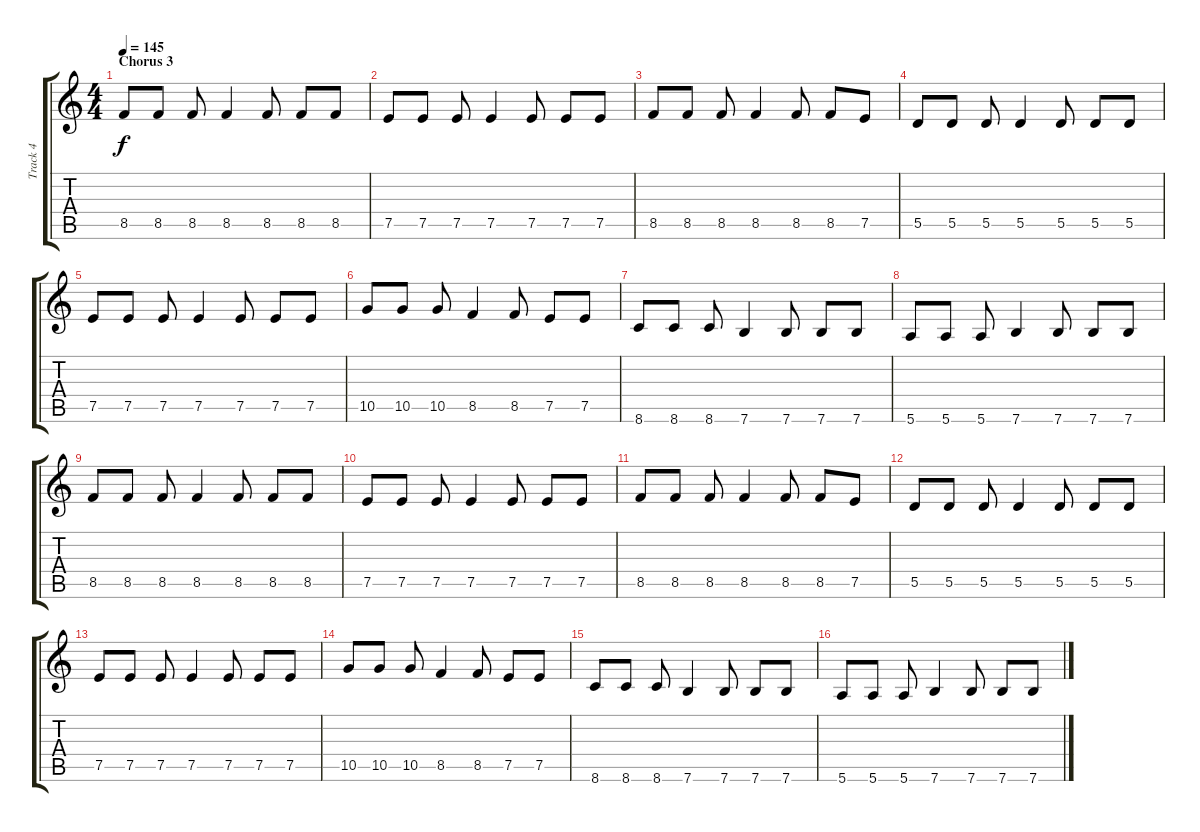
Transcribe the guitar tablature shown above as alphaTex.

\track ("Track 4" "Track 4") {instrument distortionguitar}
\staff {score tabs}
\tuning (E4 B3 G3 D3 A2 E2) {hide}
\ts (4 4)
\section ("" "Chorus 3")
\tempo 145
\clef g2
\ks c
8.5.8{dy f} 8.5.8 8.5.8 8.5.4 8.5.8 8.5.8 8.5.8 |
7.5.8 7.5.8 7.5.8 7.5.4 7.5.8 7.5.8 7.5.8 |
8.5.8 8.5.8 8.5.8 8.5.4 8.5.8 8.5.8 7.5.8 |
5.5.8 5.5.8 5.5.8 5.5.4 5.5.8 5.5.8 5.5.8 |
7.5.8 7.5.8 7.5.8 7.5.4 7.5.8 7.5.8 7.5.8 |
10.5.8 10.5.8 10.5.8 8.5.4 8.5.8 7.5.8 7.5.8 |
8.6.8 8.6.8 8.6.8 7.6.4 7.6.8 7.6.8 7.6.8 |
5.6.8 5.6.8 5.6.8 7.6.4 7.6.8 7.6.8 7.6.8 |
8.5.8 8.5.8 8.5.8 8.5.4 8.5.8 8.5.8 8.5.8 |
7.5.8 7.5.8 7.5.8 7.5.4 7.5.8 7.5.8 7.5.8 |
8.5.8 8.5.8 8.5.8 8.5.4 8.5.8 8.5.8 7.5.8 |
5.5.8 5.5.8 5.5.8 5.5.4 5.5.8 5.5.8 5.5.8 |
7.5.8 7.5.8 7.5.8 7.5.4 7.5.8 7.5.8 7.5.8 |
10.5.8 10.5.8 10.5.8 8.5.4 8.5.8 7.5.8 7.5.8 |
8.6.8 8.6.8 8.6.8 7.6.4 7.6.8 7.6.8 7.6.8 |
5.6.8 5.6.8 5.6.8 7.6.4 7.6.8 7.6.8 7.6.8
